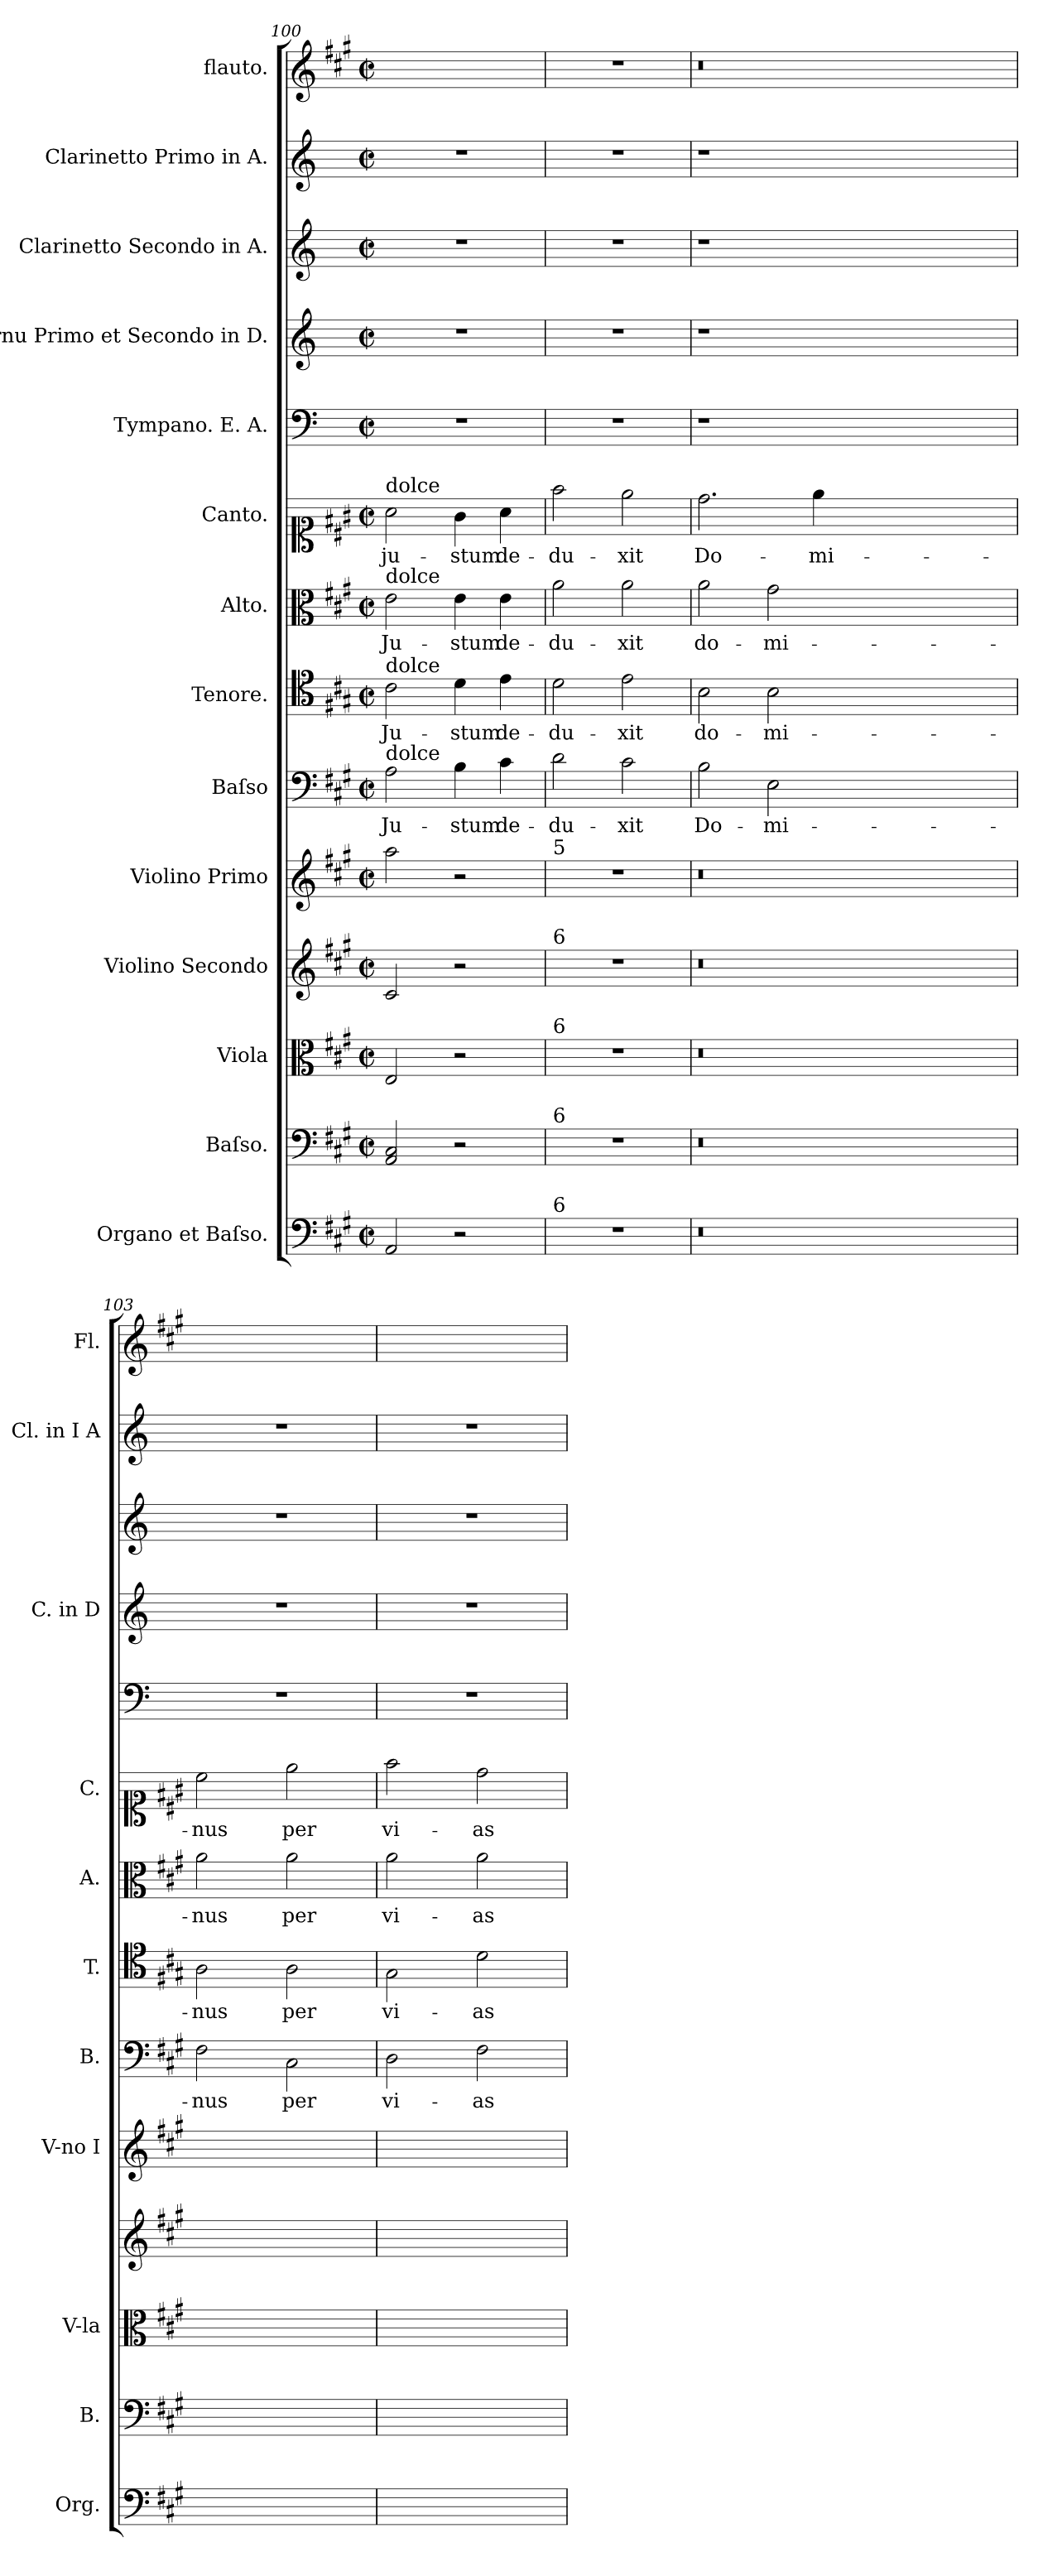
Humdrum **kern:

**kern	**kern	**kern	**kern	**kern	**kern	**text	**kern	**text	**kern	**text	**kern	**text	**kern	**kern	**kern	**kern	**kern
*part14	*part13	*part12	*part11	*part10	*part9	*part9	*part8	*part8	*part7	*part7	*part6	*part6	*part5	*part4	*part3	*part2	*part1
*staff14	*staff13	*staff12	*staff11	*staff10	*staff9	*staff9	*staff8	*staff8	*staff7	*staff7	*staff6	*staff6	*staff5	*staff4	*staff3	*staff2	*staff1
*I"Organo et Baſso.	*I"Baſso.	*I"Viola	*I"Violino Secondo	*I"Violino Primo	*I"Baſso	*	*I"Tenore.	*	*I"Alto.	*	*I"Canto.	*	*I"Tympano. E. A.	*I"Cornu Primo et Secondo in D.	*I"Clarinetto Secondo in A.	*I"Clarinetto Primo in A.	*I"flauto.
*I'Org.	*I'B.	*I'V-la	*	*I'V-no I	*I'B.	*	*I'T.	*	*I'A.	*	*I'C.	*	*	*I'C. in D	*	*I'Cl. in I A	*I'Fl.
*clefF4	*clefF4	*clefC3	*clefG2	*clefG2	*clefF4	*	*clefC4	*	*clefC3	*	*clefC1	*	*clefF4	*clefG2	*clefG2	*clefG2	*clefG2
*	*	*	*	*	*	*	*	*	*	*	*	*	*	*ITrd6c10	*ITrd2c3	*ITrd2c3	*
*k[f#c#g#]	*k[f#c#g#]	*k[f#c#g#]	*k[f#c#g#]	*k[f#c#g#]	*k[f#c#g#]	*	*k[f#c#g#]	*	*k[f#c#g#]	*	*k[f#c#g#]	*	*k[]	*k[f#c#]	*k[f#c#g#]	*k[f#c#g#]	*k[f#c#g#]
*M2/2	*M2/2	*M2/2	*M2/2	*M2/2	*M2/2	*	*M2/2	*	*M2/2	*	*M2/2	*	*M2/2	*M2/2	*M2/2	*M2/2	*M2/2
*met(c|)	*met(c|)	*met(c|)	*met(c|)	*met(c|)	*met(c|)	*	*met(c|)	*	*met(c|)	*	*met(c|)	*	*met(c|)	*met(c|)	*met(c|)	*met(c|)	*met(c|)
=100	=100	=100	=100	=100	=100	=100	=100	=100	=100	=100	=100	=100	=100	=100	=100	=100	=100
!	!	!	!	!	!	!	!	!	!	!	!LO:TX:a:t=dolce	!	!	!	!	!	!
!	!	!	!	!	!	!	!	!	!LO:TX:a:t=dolce	!	!	!	!	!	!	!	!
!	!	!	!	!	!	!	!LO:TX:a:t=dolce	!	!	!	!	!	!	!	!	!	!
!	!	!	!	!	!LO:TX:a:t=dolce	!	!	!	!	!	!	!	!	!	!	!	!
2AA/	2AA/ 2C#/	2E/	2c#/	2aa\	2A\	Ju-	2c#\	Ju-	2e\	Ju-	2a\	ju-	1r	1r	1r	1r	1ryy
2r	2r	2r	2r	2r	4B\	-stum	4d\	-stum	4e\	-stum	4g#\	-stum	.	.	.	.	.
.	.	.	.	.	4c#\	de-	4e\	de-	4e\	de-	4a\	de-	.	.	.	.	.
=101	=101	=101	=101	=101	=101	=101	=101	=101	=101	=101	=101	=101	=101	=101	=101	=101	=101
!	!	!	!	!LO:TX:a:t=5	!	!	!	!	!	!	!	!	!	!	!	!	!
!	!	!	!LO:TX:a:t=6	!	!	!	!	!	!	!	!	!	!	!	!	!	!
!	!	!LO:TX:a:t=6	!	!	!	!	!	!	!	!	!	!	!	!	!	!	!
!	!LO:TX:a:t=6	!	!	!	!	!	!	!	!	!	!	!	!	!	!	!	!
!LO:TX:a:t=6	!	!	!	!	!	!	!	!	!	!	!	!	!	!	!	!	!
1r	1r	1r	1r	1r	2d\	-du-	2d\	-du-	2a\	-du-	2ff#\	-du-	1r	1r	1r	1r	1r
.	.	.	.	.	2c#\	-xit	2e\	-xit	2a\	-xit	2ee\	-xit	.	.	.	.	.
=102	=102	=102	=102	=102	=102	=102	=102	=102	=102	=102	=102	=102	=102	=102	=102	=102	=102
0.r	0.r	0.r	0.r	0.r	2B\	Do-	2B\	do-	2a\	do-	2.dd\	Do-	1r	1r	1r	1r	0.r
.	.	.	.	.	2E\	-mi-	2B\	-mi-	2g#\	-mi-	.	.	.	.	.	.	.
.	.	.	.	.	.	.	.	.	.	.	4ee\	-mi-	.	.	.	.	.
.	.	.	.	.	0ryy	.	0ryy	.	0ryy	.	0ryy	.	0ryy	0ryy	0ryy	0ryy	.
=103	=103	=103	=103	=103	=103	=103	=103	=103	=103	=103	=103	=103	=103	=103	=103	=103	=103
1ryy	1ryy	1ryy	1ryy	1ryy	2F#\	-nus	2A\	-nus	2a\	-nus	2cc#\	-nus	1r	1r	1r	1r	1ryy
.	.	.	.	.	2C#\	per	2A\	per	2a\	per	2ee\	per	.	.	.	.	.
=104	=104	=104	=104	=104	=104	=104	=104	=104	=104	=104	=104	=104	=104	=104	=104	=104	=104
1ryy	1ryy	1ryy	1ryy	1ryy	2D\	vi-	2G#\	vi-	2a\	vi-	2ff#\	vi-	1r	1r	1r	1r	1ryy
.	.	.	.	.	2F#\	-as	2d\	-as	2a\	-as	2dd\	-as	.	.	.	.	.
=	=	=	=	=	=	=	=	=	=	=	=	=	=	=	=	=	=
*-	*-	*-	*-	*-	*-	*-	*-	*-	*-	*-	*-	*-	*-	*-	*-	*-	*-
